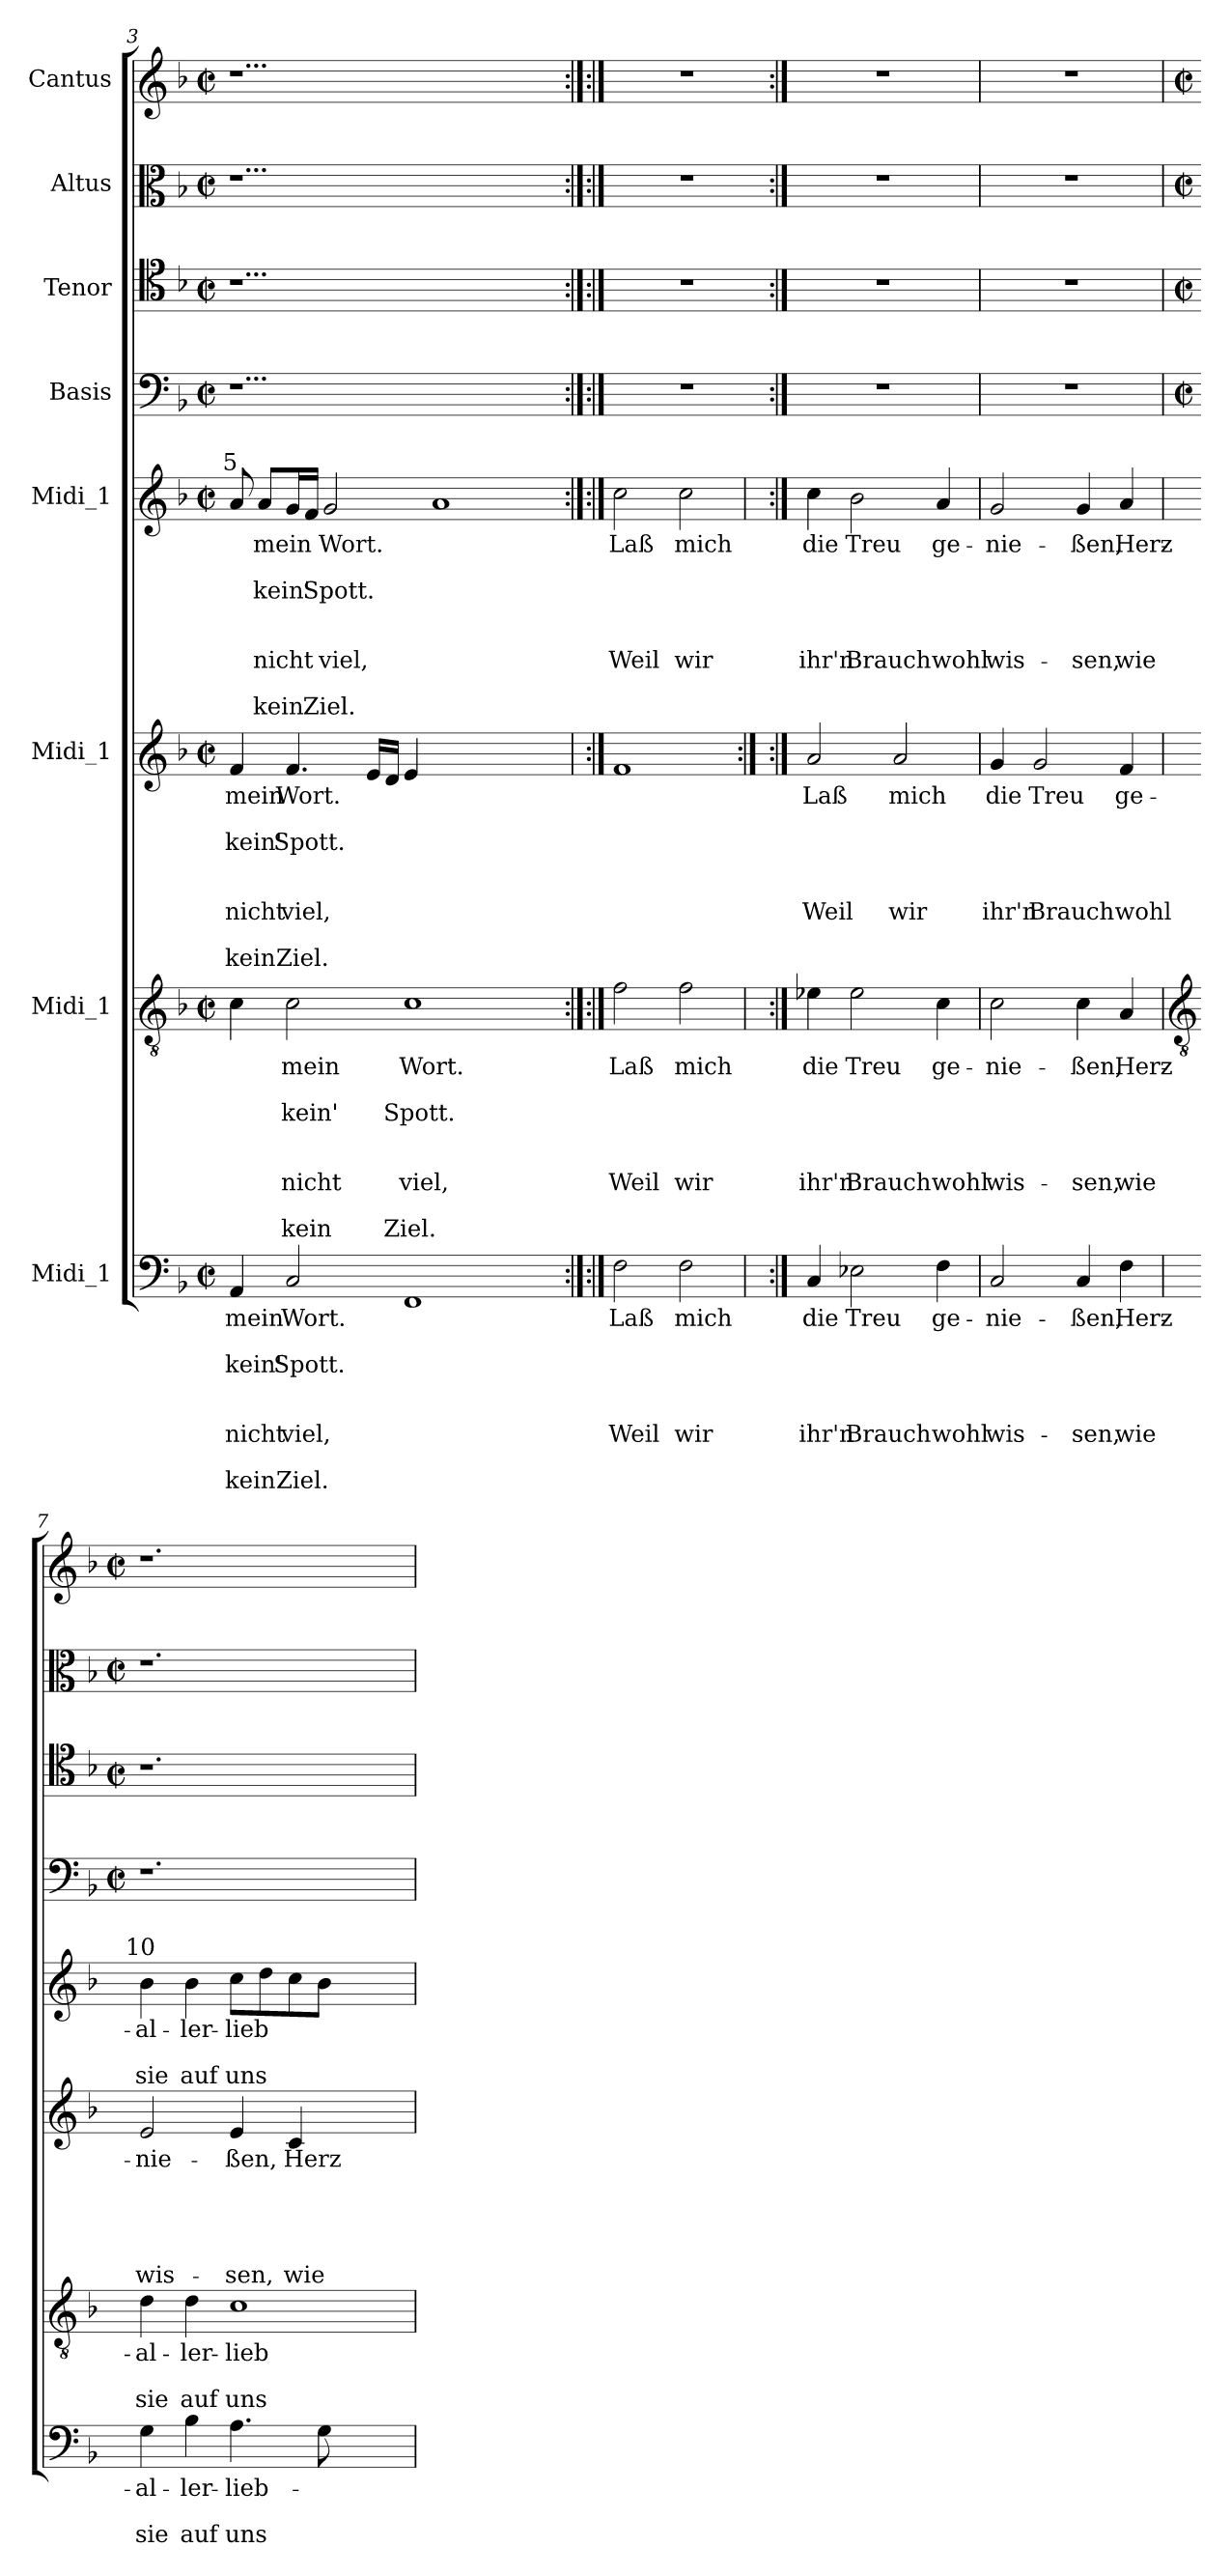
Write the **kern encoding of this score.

**kern	**text	**text	**text	**text	**text	**text	**text	**text	**kern	**text	**text	**text	**text	**text	**text	**text	**text	**kern	**text	**text	**text	**text	**text	**text	**text	**text	**kern	**text	**text	**text	**text	**text	**text	**text	**text	**kern	**kern	**kern	**kern
*part8	*part8	*part8	*part8	*part8	*part8	*part8	*part8	*part8	*part7	*part7	*part7	*part7	*part7	*part7	*part7	*part7	*part7	*part6	*part6	*part6	*part6	*part6	*part6	*part6	*part6	*part6	*part5	*part5	*part5	*part5	*part5	*part5	*part5	*part5	*part5	*part4	*part3	*part2	*part1
*staff8	*staff8	*staff8	*staff8	*staff8	*staff8	*staff8	*staff8	*staff8	*staff7	*staff7	*staff7	*staff7	*staff7	*staff7	*staff7	*staff7	*staff7	*staff6	*staff6	*staff6	*staff6	*staff6	*staff6	*staff6	*staff6	*staff6	*staff5	*staff5	*staff5	*staff5	*staff5	*staff5	*staff5	*staff5	*staff5	*staff4	*staff3	*staff2	*staff1
*I"Midi_1	*	*	*	*	*	*	*	*	*I"Midi_1	*	*	*	*	*	*	*	*	*I"Midi_1	*	*	*	*	*	*	*	*	*I"Midi_1	*	*	*	*	*	*	*	*	*I"Basis	*I"Tenor	*I"Altus	*I"Cantus
*clefF4	*	*	*	*	*	*	*	*	*clefGv2	*	*	*	*	*	*	*	*	*clefG2	*	*	*	*	*	*	*	*	*clefG2	*	*	*	*	*	*	*	*	*clefF4	*clefC4	*clefC3	*clefG2
*k[b-]	*	*	*	*	*	*	*	*	*k[b-]	*	*	*	*	*	*	*	*	*k[b-]	*	*	*	*	*	*	*	*	*k[b-]	*	*	*	*	*	*	*	*	*k[b-]	*k[b-]	*k[b-]	*k[b-]
*F:	*	*	*	*	*	*	*	*	*F:	*	*	*	*	*	*	*	*	*F:	*	*	*	*	*	*	*	*	*F:	*	*	*	*	*	*	*	*	*F:	*F:	*F:	*F:
*M2/2	*	*	*	*	*	*	*	*	*M2/2	*	*	*	*	*	*	*	*	*M2/2	*	*	*	*	*	*	*	*	*M2/2	*	*	*	*	*	*	*	*	*M2/2	*M2/2	*M2/2	*M2/2
*met(c|)	*	*	*	*	*	*	*	*	*met(c|)	*	*	*	*	*	*	*	*	*met(c|)	*	*	*	*	*	*	*	*	*met(c|)	*	*	*	*	*	*	*	*	*met(c|)	*met(c|)	*met(c|)	*met(c|)
=3	=3	=3	=3	=3	=3	=3	=3	=3	=3	=3	=3	=3	=3	=3	=3	=3	=3	=3	=3	=3	=3	=3	=3	=3	=3	=3	=3	=3	=3	=3	=3	=3	=3	=3	=3	=3	=3	=3	=3
!	!	!	!	!	!	!	!	!	!	!	!	!	!	!	!	!	!	!	!	!	!	!	!	!	!	!	!LO:TX:a:cj:t=5	!	!	!	!	!	!	!	!	!	!	!	!
!	!LO:LY:b	!	!LO:LY:b	!	!	!LO:LY:b	!	!LO:LY:b	!	!	!	!	!	!	!	!	!	!	!LO:LY:b	!	!LO:LY:b	!	!	!LO:LY:b	!	!LO:LY:b	!	!	!	!	!	!	!	!	!	!	!	!	!
4AA	mein	.	kein'	.	.	nicht	.	kein	4c	.	.	.	.	.	.	.	.	4f	mein	.	kein'	.	.	nicht	.	kein	8a	.	.	.	.	.	.	.	.	1...r	1...r	1...r	1...r
!	!	!	!	!	!	!	!	!	!	!	!	!	!	!	!	!	!	!	!	!	!	!	!	!	!	!	!	!LO:LY:b	!	!LO:LY:b	!	!	!LO:LY:b	!	!LO:LY:b	!	!	!	!
.	.	.	.	.	.	.	.	.	.	.	.	.	.	.	.	.	.	.	.	.	.	.	.	.	.	.	8aL	mein	.	kein'	.	.	nicht	.	kein	.	.	.	.
!	!LO:LY:b	!	!LO:LY:b	!	!	!LO:LY:b	!	!LO:LY:b	!	!LO:LY:b	!	!LO:LY:b	!	!	!LO:LY:b	!	!LO:LY:b	!	!LO:LY:b	!	!LO:LY:b	!	!	!LO:LY:b	!	!LO:LY:b	!	!	!	!	!	!	!	!	!	!	!	!	!
2C	Wort.	.	Spott.	.	.	viel,	.	Ziel.	2c	mein	.	kein'	.	.	nicht	.	kein	4.f	Wort.	.	Spott.	.	.	viel,	.	Ziel.	16gL	.	.	.	.	.	.	.	.	.	.	.	.
.	.	.	.	.	.	.	.	.	.	.	.	.	.	.	.	.	.	.	.	.	.	.	.	.	.	.	16fJJ	.	.	.	.	.	.	.	.	.	.	.	.
!	!	!	!	!	!	!	!	!	!	!	!	!	!	!	!	!	!	!	!	!	!	!	!	!	!	!	!	!LO:LY:b	!	!LO:LY:b	!	!	!LO:LY:b	!	!LO:LY:b	!	!	!	!
.	.	.	.	.	.	.	.	.	.	.	.	.	.	.	.	.	.	.	.	.	.	.	.	.	.	.	2g	Wort.	.	Spott.	.	.	viel,	.	Ziel.	.	.	.	.
.	.	.	.	.	.	.	.	.	.	.	.	.	.	.	.	.	.	16eLL	.	.	.	.	.	.	.	.	.	.	.	.	.	.	.	.	.	.	.	.	.
.	.	.	.	.	.	.	.	.	.	.	.	.	.	.	.	.	.	16dJJ	.	.	.	.	.	.	.	.	.	.	.	.	.	.	.	.	.	.	.	.	.
!	!	!	!	!	!	!	!	!	!	!LO:LY:b	!	!LO:LY:b	!	!	!LO:LY:b	!	!LO:LY:b	!	!	!	!	!	!	!	!	!	!	!	!	!	!	!	!	!	!	!	!	!	!
1FF	.	.	.	.	.	.	.	.	1c	Wort.	.	Spott.	.	.	viel,	.	Ziel.	4e	.	.	.	.	.	.	.	.	.	.	.	.	.	.	.	.	.	.	.	.	.
.	.	.	.	.	.	.	.	.	.	.	.	.	.	.	.	.	.	.	.	.	.	.	.	.	.	.	1a	.	.	.	.	.	.	.	.	.	.	.	.
.	.	.	.	.	.	.	.	.	.	.	.	.	.	.	.	.	.	2..ryy	.	.	.	.	.	.	.	.	.	.	.	.	.	.	.	.	.	.	.	.	.
8ryy	.	.	.	.	.	.	.	.	8ryy	.	.	.	.	.	.	.	.	.	.	.	.	.	.	.	.	.	.	.	.	.	.	.	.	.	.	.	.	.	.
=4:|!	=4:|!	=4:|!	=4:|!	=4:|!	=4:|!	=4:|!	=4:|!	=4:|!	=4:|!	=4:|!	=4:|!	=4:|!	=4:|!	=4:|!	=4:|!	=4:|!	=4:|!	=4	=4:|!	=4:|!	=4:|!	=4:|!	=4:|!	=4:|!	=4:|!	=4:|!	=4:|!	=4:|!	=4:|!	=4:|!	=4:|!	=4:|!	=4:|!	=4:|!	=4:|!	=4:|!	=4:|!	=4:|!	=4:|!
!	!LO:LY:b	!	!	!	!	!LO:LY:b	!	!	!	!LO:LY:b	!	!	!	!	!LO:LY:b	!	!	!	!	!	!	!	!	!	!	!	!	!LO:LY:b	!	!	!	!	!LO:LY:b	!	!	!	!	!	!
2F	Laß	.	.	.	.	Weil	.	.	2f	Laß	.	.	.	.	Weil	.	.	1f	.	.	.	.	.	.	.	.	2cc	Laß	.	.	.	.	Weil	.	.	1r	1r	1r	1r
!	!LO:LY:b	!	!	!	!	!LO:LY:b	!	!	!	!LO:LY:b	!	!	!	!	!LO:LY:b	!	!	!	!	!	!	!	!	!	!	!	!	!LO:LY:b	!	!	!	!	!LO:LY:b	!	!	!	!	!	!
2F	mich	.	.	.	.	wir	.	.	2f	mich	.	.	.	.	wir	.	.	.	.	.	.	.	.	.	.	.	2cc	mich	.	.	.	.	wir	.	.	.	.	.	.
=5	=5	=5	=5	=5	=5	=5	=5	=5	=5	=5	=5	=5	=5	=5	=5	=5	=5	=5:|!	=5	=5	=5	=5	=5	=5	=5	=5	=5	=5	=5	=5	=5	=5	=5	=5	=5	=5	=5	=5	=5
!	!LO:LY:b	!	!	!	!	!LO:LY:b	!	!	!	!LO:LY:b	!	!	!	!	!LO:LY:b	!	!	!	!LO:LY:b	!	!	!	!	!LO:LY:b	!	!	!	!LO:LY:b	!	!	!	!	!LO:LY:b	!	!	!	!	!	!
4C	die	.	.	.	.	ihr'n	.	.	4e-X	die	.	.	.	.	ihr'n	.	.	2a	Laß	.	.	.	.	Weil	.	.	4cc	die	.	.	.	.	ihr'n	.	.	1r	1r	1r	1r
!	!LO:LY:b	!	!	!	!	!LO:LY:b	!	!	!	!LO:LY:b	!	!	!	!	!LO:LY:b	!	!	!	!	!	!	!	!	!	!	!	!	!LO:LY:b	!	!	!	!	!LO:LY:b	!	!	!	!	!	!
2E-X	Treu	.	.	.	.	Brauch	.	.	2e-	Treu	.	.	.	.	Brauch	.	.	.	.	.	.	.	.	.	.	.	2b-	Treu	.	.	.	.	Brauch	.	.	.	.	.	.
!	!	!	!	!	!	!	!	!	!	!	!	!	!	!	!	!	!	!	!LO:LY:b	!	!	!	!	!LO:LY:b	!	!	!	!	!	!	!	!	!	!	!	!	!	!	!
.	.	.	.	.	.	.	.	.	.	.	.	.	.	.	.	.	.	2a	mich	.	.	.	.	wir	.	.	.	.	.	.	.	.	.	.	.	.	.	.	.
!	!LO:LY:b	!	!	!	!	!LO:LY:b	!	!	!	!LO:LY:b	!	!	!	!	!LO:LY:b	!	!	!	!	!	!	!	!	!	!	!	!	!LO:LY:b	!	!	!	!	!LO:LY:b	!	!	!	!	!	!
4F	ge-	.	.	.	.	-wohl	.	.	4c	ge-	.	.	.	.	-wohl	.	.	.	.	.	.	.	.	.	.	.	4a	ge-	.	.	.	.	-wohl	.	.	.	.	.	.
=6	=6	=6	=6	=6	=6	=6	=6	=6	=6	=6	=6	=6	=6	=6	=6	=6	=6	=6	=6	=6	=6	=6	=6	=6	=6	=6	=6	=6	=6	=6	=6	=6	=6	=6	=6	=6	=6	=6	=6
!	!LO:LY:b	!	!	!	!	!LO:LY:b	!	!	!	!LO:LY:b	!	!	!	!	!LO:LY:b	!	!	!	!LO:LY:b	!	!	!	!	!LO:LY:b	!	!	!	!LO:LY:b	!	!	!	!	!LO:LY:b	!	!	!	!	!	!
2C	nie-	.	.	.	.	-wis-	.	.	2c	nie-	.	.	.	.	-wis-	.	.	4g	die	.	.	.	.	ihr'n	.	.	2g	nie-	.	.	.	.	-wis-	.	.	1r	1r	1r	1r
!	!	!	!	!	!	!	!	!	!	!	!	!	!	!	!	!	!	!	!LO:LY:b	!	!	!	!	!LO:LY:b	!	!	!	!	!	!	!	!	!	!	!	!	!	!	!
.	.	.	.	.	.	.	.	.	.	.	.	.	.	.	.	.	.	2g	Treu	.	.	.	.	Brauch	.	.	.	.	.	.	.	.	.	.	.	.	.	.	.
!	!LO:LY:b	!	!	!	!	!LO:LY:b	!	!	!	!LO:LY:b	!	!	!	!	!LO:LY:b	!	!	!	!	!	!	!	!	!	!	!	!	!LO:LY:b	!	!	!	!	!LO:LY:b	!	!	!	!	!	!
4C	-ßen,	.	.	.	.	sen,	.	.	4c	-ßen,	.	.	.	.	sen,	.	.	.	.	.	.	.	.	.	.	.	4g	-ßen,	.	.	.	.	sen,	.	.	.	.	.	.
!	!LO:LY:b	!	!	!	!	!LO:LY:b	!	!	!	!LO:LY:b	!	!	!	!	!LO:LY:b	!	!	!	!LO:LY:b	!	!	!	!	!LO:LY:b	!	!	!	!LO:LY:b	!	!	!	!	!LO:LY:b	!	!	!	!	!	!
4F	Herz-	.	.	.	.	-wie	.	.	4A	Herz-	.	.	.	.	-wie	.	.	4f	ge-	.	.	.	.	-wohl	.	.	4a	Herz-	.	.	.	.	-wie	.	.	.	.	.	.
!!LO:LB:g=z
=7	=7	=7	=7	=7	=7	=7	=7	=7	=7	=7	=7	=7	=7	=7	=7	=7	=7	=7	=7	=7	=7	=7	=7	=7	=7	=7	=7	=7	=7	=7	=7	=7	=7	=7	=7	=7	=7	=7	=7
*	*	*	*	*	*	*	*	*	*clefGv2	*	*	*	*	*	*	*	*	*	*	*	*	*	*	*	*	*	*	*	*	*	*	*	*	*	*	*	*	*	*
*	*	*	*	*	*	*	*	*	*	*	*	*	*	*	*	*	*	*	*	*	*	*	*	*	*	*	*	*	*	*	*	*	*	*	*	*M2/2	*M2/2	*M2/2	*M2/2
*	*	*	*	*	*	*	*	*	*	*	*	*	*	*	*	*	*	*	*	*	*	*	*	*	*	*	*	*	*	*	*	*	*	*	*	*met(c|)	*met(c|)	*met(c|)	*met(c|)
!	!	!	!	!	!	!	!	!	!	!	!	!	!	!	!	!	!	!	!	!	!	!	!	!	!	!	!LO:TX:a:cj:t=10	!	!	!	!	!	!	!	!	!	!	!	!
!	!LO:LY:b	!	!LO:LY:b	!	!	!	!	!	!	!LO:LY:b	!	!LO:LY:b	!	!	!	!	!	!	!LO:LY:b	!	!	!	!	!LO:LY:b	!	!	!	!LO:LY:b	!	!LO:LY:b	!	!	!	!	!	!	!	!	!
4G	al-	.	-sie	.	.	.	.	.	4d	al-	.	-sie	.	.	.	.	.	2e	nie-	.	.	.	.	-wis-	.	.	4b-	al-	.	-sie	.	.	.	.	.	1.r	1.r	1.r	1.r
!	!LO:LY:b	!	!LO:LY:b	!	!	!	!	!	!	!LO:LY:b	!	!LO:LY:b	!	!	!	!	!	!	!	!	!	!	!	!	!	!	!	!LO:LY:b	!	!LO:LY:b	!	!	!	!	!	!	!	!	!
4B-	ler-	.	-auf	.	.	.	.	.	4d	ler-	.	-auf	.	.	.	.	.	.	.	.	.	.	.	.	.	.	4b-	ler-	.	-auf	.	.	.	.	.	.	.	.	.
!	!LO:LY:b	!	!LO:LY:b	!	!	!	!	!	!	!LO:LY:b	!	!LO:LY:b	!	!	!	!	!	!	!LO:LY:b	!	!	!	!	!LO:LY:b	!	!	!	!LO:LY:b	!	!LO:LY:b	!	!	!	!	!	!	!	!	!
4.A	lieb-	.	-uns	.	.	.	.	.	1c	lieb-	.	-uns	.	.	.	.	.	4e	-ßen,	.	.	.	.	sen,	.	.	8ccL	lieb	.	uns	.	.	.	.	.	.	.	.	.
.	.	.	.	.	.	.	.	.	.	.	.	.	.	.	.	.	.	.	.	.	.	.	.	.	.	.	8dd	.	.	.	.	.	.	.	.	.	.	.	.
!	!	!	!	!	!	!	!	!	!	!	!	!	!	!	!	!	!	!	!LO:LY:b	!	!	!	!	!LO:LY:b	!	!	!	!	!	!	!	!	!	!	!	!	!	!	!
.	.	.	.	.	.	.	.	.	.	.	.	.	.	.	.	.	.	4c	Herz-	.	.	.	.	-wie	.	.	8cc	.	.	.	.	.	.	.	.	.	.	.	.
8G	.	.	.	.	.	.	.	.	.	.	.	.	.	.	.	.	.	.	.	.	.	.	.	.	.	.	8b-J	.	.	.	.	.	.	.	.	.	.	.	.
2ryy	.	.	.	.	.	.	.	.	.	.	.	.	.	.	.	.	.	2ryy	.	.	.	.	.	.	.	.	2ryy	.	.	.	.	.	.	.	.	.	.	.	.
=	=	=	=	=	=	=	=	=	=	=	=	=	=	=	=	=	=	=	=	=	=	=	=	=	=	=	=	=	=	=	=	=	=	=	=	=	=	=	=
*-	*-	*-	*-	*-	*-	*-	*-	*-	*-	*-	*-	*-	*-	*-	*-	*-	*-	*-	*-	*-	*-	*-	*-	*-	*-	*-	*-	*-	*-	*-	*-	*-	*-	*-	*-	*-	*-	*-	*-
